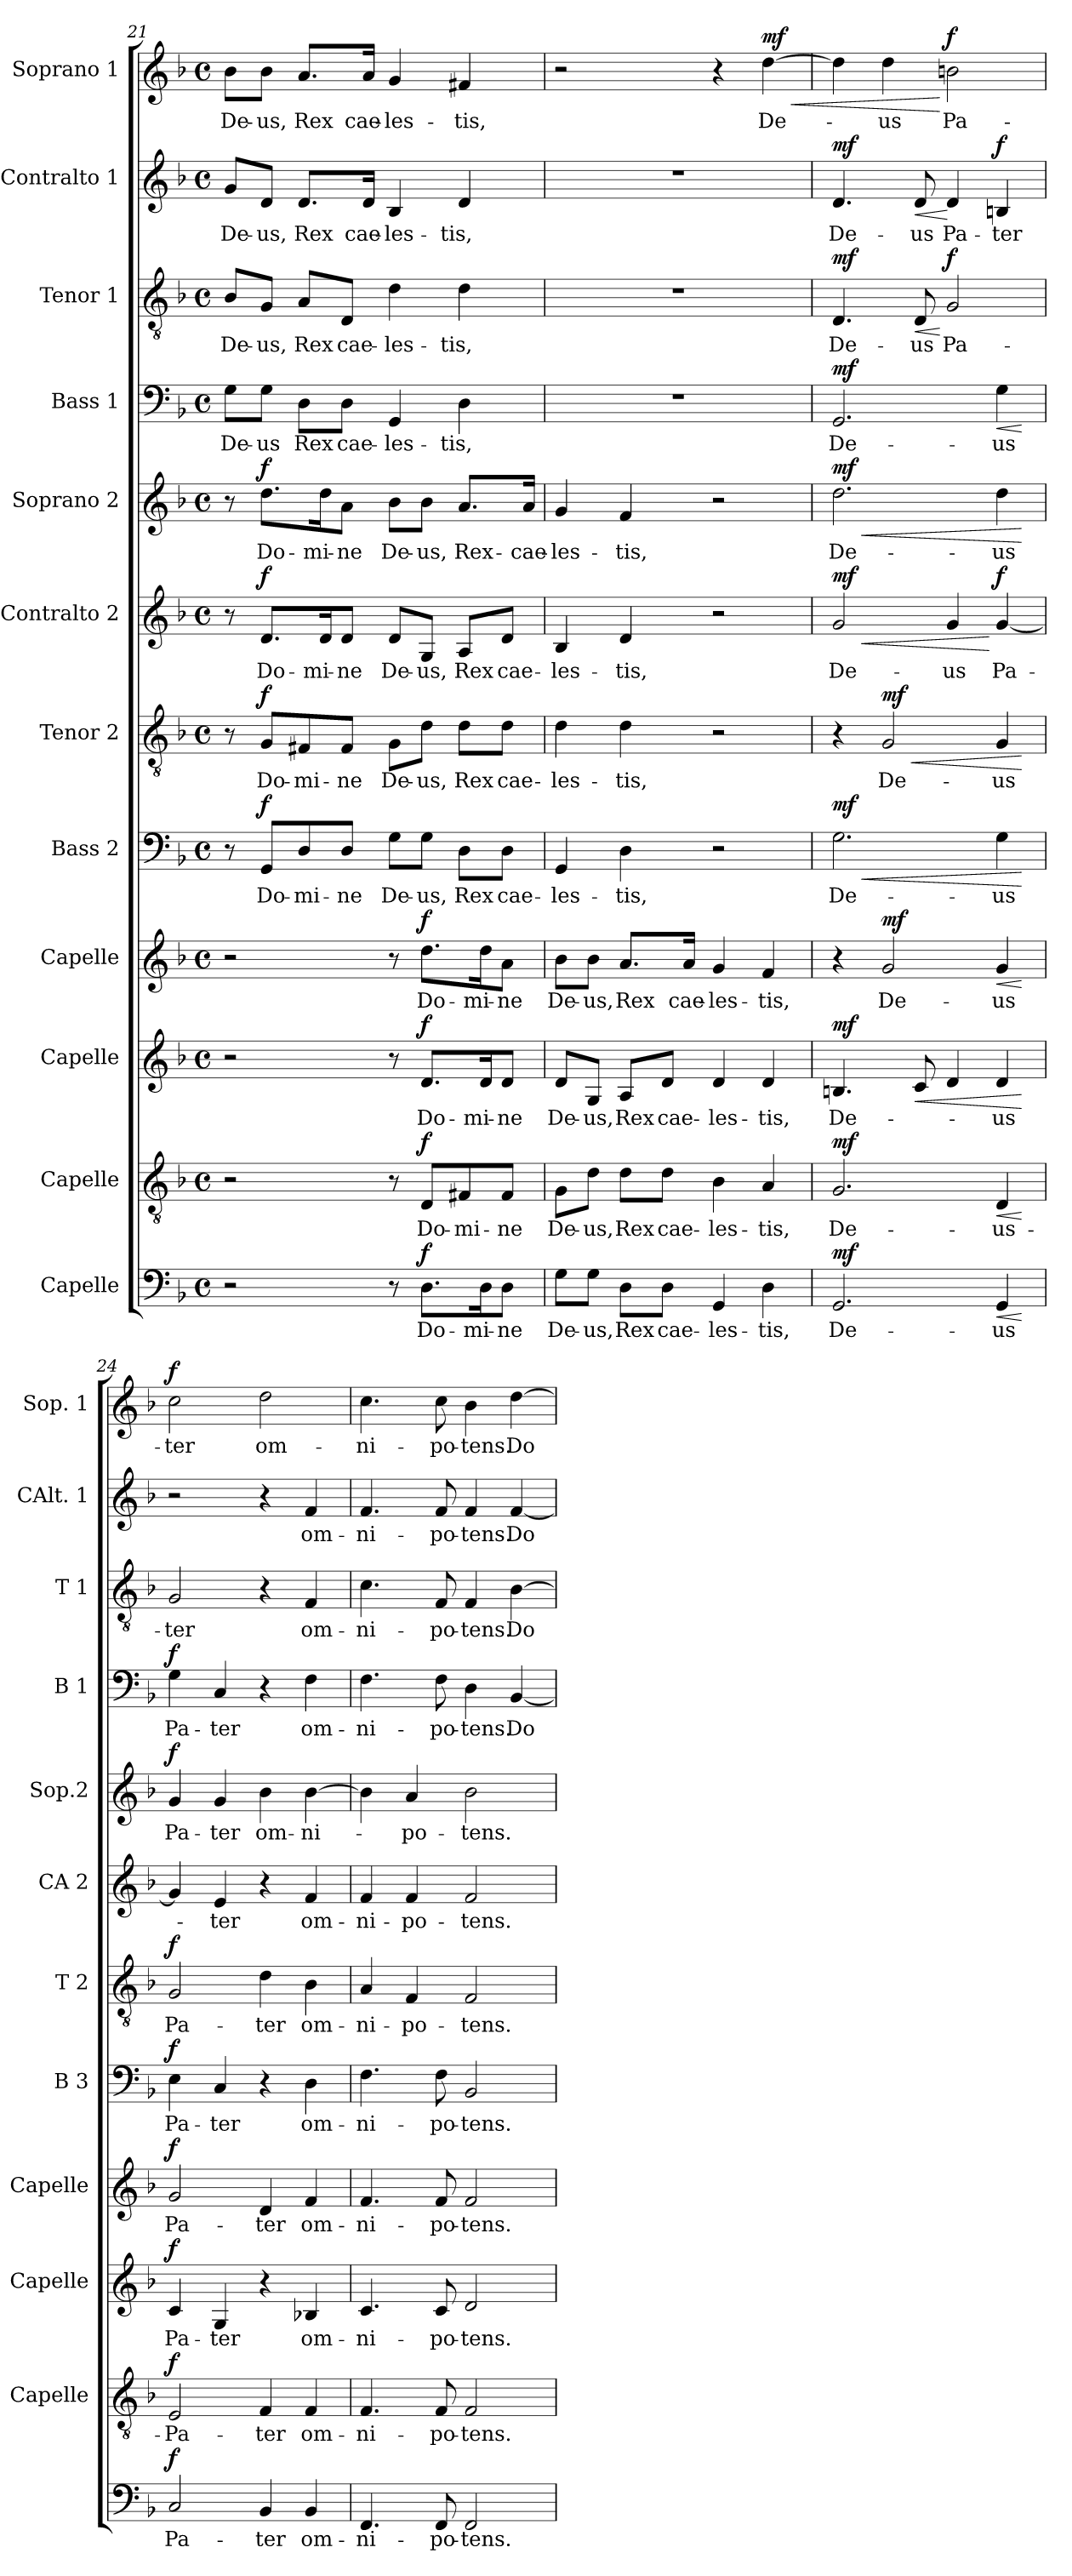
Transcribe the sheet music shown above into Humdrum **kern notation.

**kern	**text	**dynam	**kern	**text	**dynam	**kern	**text	**dynam	**kern	**text	**dynam	**kern	**text	**dynam	**kern	**text	**dynam	**kern	**text	**dynam	**kern	**text	**dynam	**kern	**text	**dynam	**kern	**text	**dynam	**kern	**text	**dynam	**kern	**text	**dynam
*part12	*part12	*part12	*part11	*part11	*part11	*part10	*part10	*part10	*part9	*part9	*part9	*part8	*part8	*part8	*part7	*part7	*part7	*part6	*part6	*part6	*part5	*part5	*part5	*part4	*part4	*part4	*part3	*part3	*part3	*part2	*part2	*part2	*part1	*part1	*part1
*staff12	*staff12	*staff12	*staff11	*staff11	*staff11	*staff10	*staff10	*staff10	*staff9	*staff9	*staff9	*staff8	*staff8	*staff8	*staff7	*staff7	*staff7	*staff6	*staff6	*staff6	*staff5	*staff5	*staff5	*staff4	*staff4	*staff4	*staff3	*staff3	*staff3	*staff2	*staff2	*staff2	*staff1	*staff1	*staff1
*I"Capelle	*	*	*I"Capelle	*	*	*I"Capelle	*	*	*I"Capelle	*	*	*I"Bass 2	*	*	*I"Tenor 2	*	*	*I"Contralto 2	*	*	*I"Soprano 2	*	*	*I"Bass 1	*	*	*I"Tenor 1	*	*	*I"Contralto 1	*	*	*I"Soprano 1	*	*
*	*	*	*I'Capelle	*	*	*I'Capelle	*	*	*I'Capelle	*	*	*I'B 3	*	*	*I'T 2	*	*	*I'CA 2	*	*	*I'Sop.2	*	*	*I'B 1	*	*	*I'T 1	*	*	*I'CAlt. 1	*	*	*I'Sop. 1	*	*
*clefF4	*	*	*clefGv2	*	*	*clefG2	*	*	*clefG2	*	*	*clefF4	*	*	*clefGv2	*	*	*clefG2	*	*	*clefG2	*	*	*clefF4	*	*	*clefGv2	*	*	*clefG2	*	*	*clefG2	*	*
*k[b-]	*	*	*k[b-]	*	*	*k[b-]	*	*	*k[b-]	*	*	*k[b-]	*	*	*k[b-]	*	*	*k[b-]	*	*	*k[b-]	*	*	*k[b-]	*	*	*k[b-]	*	*	*k[b-]	*	*	*k[b-]	*	*
*F:	*	*	*F:	*	*	*F:	*	*	*F:	*	*	*F:	*	*	*F:	*	*	*F:	*	*	*F:	*	*	*F:	*	*	*F:	*	*	*F:	*	*	*F:	*	*
*M4/4	*	*	*M4/4	*	*	*M4/4	*	*	*M4/4	*	*	*M4/4	*	*	*M4/4	*	*	*M4/4	*	*	*M4/4	*	*	*M4/4	*	*	*M4/4	*	*	*M4/4	*	*	*M4/4	*	*
*met(c)	*	*	*met(c)	*	*	*met(c)	*	*	*met(c)	*	*	*met(c)	*	*	*met(c)	*	*	*met(c)	*	*	*met(c)	*	*	*met(c)	*	*	*met(c)	*	*	*met(c)	*	*	*met(c)	*	*
=21	=21	=21	=21	=21	=21	=21	=21	=21	=21	=21	=21	=21	=21	=21	=21	=21	=21	=21	=21	=21	=21	=21	=21	=21	=21	=21	=21	=21	=21	=21	=21	=21	=21	=21	=21
2r	.	.	2r	.	.	2r	.	.	2r	.	.	8r	.	.	8r	.	.	8r	.	.	8r	.	.	8G\L	De-	.	8B-/L	De-	.	8g/L	De-	.	8b-\L	De-	.
!	!	!	!	!	!	!	!	!	!	!	!	!	!	!LO:DY:a	!	!	!LO:DY:a	!	!	!LO:DY:a	!	!	!LO:DY:a	!	!	!	!	!	!	!	!	!	!	!	!
.	.	.	.	.	.	.	.	.	.	.	.	8GG/L	Do-	f	8G/L	Do-	f	8.d/L	Do-	f	8.dd\L	Do-	f	8G\J	-us	.	8G/J	-us,	.	8d/J	-us,	.	8b-\J	-us,	.
.	.	.	.	.	.	.	.	.	.	.	.	8D/	-mi-	.	8F#X/	-mi-	.	.	.	.	.	.	.	8D\L	Rex	.	8A/L	Rex	.	8.d/L	Rex	.	8.a/L	Rex	.
.	.	.	.	.	.	.	.	.	.	.	.	.	.	.	.	.	.	16d/k	-mi-	.	16dd\k	-mi-	.	.	.	.	.	.	.	.	.	.	.	.	.
.	.	.	.	.	.	.	.	.	.	.	.	8D/J	-ne	.	8F#/J	-ne	.	8d/J	-ne	.	8a\J	-ne	.	8D\J	cae-	.	8D/J	cae-	.	.	.	.	.	.	.
.	.	.	.	.	.	.	.	.	.	.	.	.	.	.	.	.	.	.	.	.	.	.	.	.	.	.	.	.	.	16d/Jk	cae-	.	16a/Jk	cae-	.
8r	.	.	8r	.	.	8r	.	.	8r	.	.	8G\L	De-	.	8G\L	De-	.	8d/L	De-	.	8b-\L	De-	.	4GG/	-les-	.	4d\	-les-	.	4B-/	-les-	.	4g/	-les-	.
!	!	!LO:DY:a	!	!	!LO:DY:a	!	!	!LO:DY:a	!	!	!LO:DY:a	!	!	!	!	!	!	!	!	!	!	!	!	!	!	!	!	!	!	!	!	!	!	!	!
8.D\L	Do-	f	8D/L	Do-	f	8.d/L	Do-	f	8.dd\L	Do-	f	8G\J	-us,	.	8d\J	-us,	.	8G/J	-us,	.	8b-\J	-us,	.	.	.	.	.	.	.	.	.	.	.	.	.
.	.	.	8F#X/	-mi-	.	.	.	.	.	.	.	8D\L	Rex	.	8d\L	Rex	.	8A/L	Rex	.	8.a/L	Rex-	.	4D\	-tis,	.	4d\	-tis,	.	4d/	-tis,	.	4f#X/	-tis,	.
16D\k	-mi-	.	.	.	.	16d/k	-mi-	.	16dd\k	-mi-	.	.	.	.	.	.	.	.	.	.	.	.	.	.	.	.	.	.	.	.	.	.	.	.	.
8D\J	-ne	.	8F#/J	-ne	.	8d/J	-ne	.	8a\J	-ne	.	8D\J	cae-	.	8d\J	cae-	.	8d/J	cae-	.	.	.	.	.	.	.	.	.	.	.	.	.	.	.	.
.	.	.	.	.	.	.	.	.	.	.	.	.	.	.	.	.	.	.	.	.	16a/Jk	-cae-	.	.	.	.	.	.	.	.	.	.	.	.	.
=22	=22	=22	=22	=22	=22	=22	=22	=22	=22	=22	=22	=22	=22	=22	=22	=22	=22	=22	=22	=22	=22	=22	=22	=22	=22	=22	=22	=22	=22	=22	=22	=22	=22	=22	=22
8G\L	De-	.	8G\L	De-	.	8d/L	De-	.	8b-\L	De-	.	4GG/	-les-	.	4d\	-les-	.	4B-/	-les-	.	4g/	-les-	.	1r	.	.	1r	.	.	1r	.	.	2r	.	.
8G\J	-us,	.	8d\J	-us,	.	8G/J	-us,	.	8b-\J	-us,	.	.	.	.	.	.	.	.	.	.	.	.	.	.	.	.	.	.	.	.	.	.	.	.	.
8D\L	Rex	.	8d\L	Rex	.	8A/L	Rex	.	8.a/L	Rex	.	4D\	-tis,	.	4d\	-tis,	.	4d/	-tis,	.	4f/	-tis,	.	.	.	.	.	.	.	.	.	.	.	.	.
8D\J	cae-	.	8d\J	cae-	.	8d/J	cae-	.	.	.	.	.	.	.	.	.	.	.	.	.	.	.	.	.	.	.	.	.	.	.	.	.	.	.	.
.	.	.	.	.	.	.	.	.	16a/Jk	cae-	.	.	.	.	.	.	.	.	.	.	.	.	.	.	.	.	.	.	.	.	.	.	.	.	.
4GG/	-les-	.	4B-\	-les-	.	4d/	-les-	.	4g/	-les-	.	2r	.	.	2r	.	.	2r	.	.	2r	.	.	.	.	.	.	.	.	.	.	.	4r	.	.
!	!	!	!	!	!	!	!	!	!	!	!	!	!	!	!	!	!	!	!	!	!	!	!	!	!	!	!	!	!	!	!	!	!	!	!LO:HP:b
!	!	!	!	!	!	!	!	!	!	!	!	!	!	!	!	!	!	!	!	!	!	!	!	!	!	!	!	!	!	!	!	!	!	!	!LO:DY:n=1:a
4D\	-tis,	.	4A/	-tis,	.	4d/	-tis,	.	4f/	-tis,	.	.	.	.	.	.	.	.	.	.	.	.	.	.	.	.	.	.	.	.	.	.	[4dd\	De-	< mf
=23	=23	=23	=23	=23	=23	=23	=23	=23	=23	=23	=23	=23	=23	=23	=23	=23	=23	=23	=23	=23	=23	=23	=23	=23	=23	=23	=23	=23	=23	=23	=23	=23	=23	=23	=23
!	!	!LO:DY:a	!	!	!LO:DY:a	!	!	!LO:DY:a	!	!	!	!	!	!LO:HP:b	!	!	!	!	!	!LO:HP:b	!	!	!LO:HP:b	!	!	!	!	!	!	!	!	!	!	!	!
!	!	!	!	!	!	!	!	!	!	!	!	!	!	!LO:DY:n=1:a	!	!	!	!	!	!LO:DY:n=1:a	!	!	!LO:DY:n=1:a	!	!	!LO:DY:a	!	!	!LO:DY:a	!	!	!LO:DY:a	!	!	!
2.GG/	De-	mf	2.G/	De-	mf	4.Bn/	De-	mf	4r	.	.	2.G\	De-	< mf	4r	.	.	2g/	De-	< mf	2.dd\	De-	< mf	2.GG/	De-	mf	4.D/	De-	mf	4.d/	De-	mf	4dd\]	.	.
!	!	!	!	!	!	!	!	!	!	!	!LO:DY:a	!	!	!	!	!	!LO:HP:b	!	!	!	!	!	!	!	!	!	!	!	!	!	!	!	!	!	!
!	!	!	!	!	!	!	!	!	!	!	!	!	!	!	!	!	!LO:DY:n=1:a	!	!	!	!	!	!	!	!	!	!	!	!	!	!	!	!	!	!
.	.	.	.	.	.	.	.	.	2g/	De-	mf	.	.	.	2G/	De-	< mf	.	.	.	.	.	.	.	.	.	.	.	.	.	.	.	4dd\	-us	.
!	!	!	!	!	!	!	!	!LO:HP:b	!	!	!	!	!	!	!	!	!	!	!	!	!	!	!	!	!	!	!	!	!LO:HP:b	!	!	!LO:HP:b	!	!	!
.	.	.	.	.	.	8c/	.	<	.	.	.	.	.	.	.	.	.	.	.	.	.	.	.	.	.	.	8D/	-us	<	8d/	-us	<	.	.	.
!	!	!	!	!	!	!	!	!	!	!	!	!	!	!	!	!	!	!	!	!	!	!	!	!	!	!	!	!	!LO:DY:n=1:a	!	!	!	!	!	!LO:DY:n=1:a
.	.	.	.	.	.	4d/	.	.	.	.	.	.	.	.	.	.	.	4g/	-us	.	.	.	.	.	.	.	2G/	Pa-	[ f	4d/	Pa-	[	2bn\	Pa-	[ f
!	!	!LO:HP:b	!	!	!LO:HP:b	!	!	!	!	!	!LO:HP:b	!	!	!	!	!	!	!	!	!LO:DY:n=2:a	!	!	!	!	!	!LO:HP:b	!	!	!	!	!	!LO:DY:a	!	!	!
4GG/	-us	<	4D/	-us-	<	4d/	-us	.	4g/	-us	<	4G\	-us	.	4G/	-us	.	[4g/	Pa-	[ f	4dd\	-us	.	4G\	-us	<	.	.	.	4Bn/	-ter	f	.	.	.
.	.	[	.	.	[	.	.	[	.	.	[	.	.	[	.	.	[	.	.	.	.	.	[	.	.	[	.	.	.	.	.	.	.	.	.
!!LO:PB:g=z
=24	=24	=24	=24	=24	=24	=24	=24	=24	=24	=24	=24	=24	=24	=24	=24	=24	=24	=24	=24	=24	=24	=24	=24	=24	=24	=24	=24	=24	=24	=24	=24	=24	=24	=24	=24
!	!	!LO:DY:a	!	!	!LO:DY:a	!	!	!LO:DY:a	!	!	!LO:DY:a	!	!	!LO:DY:a	!	!	!LO:DY:a	!	!	!	!	!	!LO:DY:a	!	!	!LO:DY:a	!	!	!	!	!	!	!	!	!LO:DY:a
2C/	Pa-	f	2E/	-Pa-	f	4c/	Pa-	f	2g/	Pa-	f	4E\	Pa-	f	2G/	Pa-	f	4g/]	.	.	4g/	Pa-	f	4G\	Pa-	f	2G/	-ter	.	2r	.	.	2cc\	-ter	f
.	.	.	.	.	.	4G/	-ter	.	.	.	.	4C/	-ter	.	.	.	.	4e/	-ter	.	4g/	-ter	.	4C/	-ter	.	.	.	.	.	.	.	.	.	.
4BB-/	-ter	.	4F/	-ter	.	4r	.	.	4d/	-ter	.	4r	.	.	4d\	-ter	.	4r	.	.	4b-\	om-	.	4r	.	.	4r	.	.	4r	.	.	2dd\	om-	.
4BB-/	om-	.	4F/	om-	.	4B-X/	om-	.	4f/	om-	.	4D\	om-	.	4B-\	om-	.	4f/	om-	.	[4b-\	-ni-	.	4F\	om-	.	4F/	om-	.	4f/	om-	.	.	.	.
=25	=25	=25	=25	=25	=25	=25	=25	=25	=25	=25	=25	=25	=25	=25	=25	=25	=25	=25	=25	=25	=25	=25	=25	=25	=25	=25	=25	=25	=25	=25	=25	=25	=25	=25	=25
4.FF/	-ni-	.	4.F/	-ni-	.	4.c/	-ni-	.	4.f/	-ni-	.	4.F\	-ni-	.	4A/	-ni-	.	4f/	-ni-	.	4b-\]	.	.	4.F\	-ni-	.	4.c\	-ni-	.	4.f/	-ni-	.	4.cc\	-ni-	.
.	.	.	.	.	.	.	.	.	.	.	.	.	.	.	4F/	-po-	.	4f/	-po-	.	4a/	-po-	.	.	.	.	.	.	.	.	.	.	.	.	.
8FF/	-po-	.	8F/	-po-	.	8c/	-po-	.	8f/	-po-	.	8F\	-po-	.	.	.	.	.	.	.	.	.	.	8F\	-po-	.	8F/	-po-	.	8f/	-po-	.	8cc\	-po-	.
2FF/	-tens.	.	2F/	-tens.	.	2d/	-tens.	.	2f/	-tens.	.	2BB-/	-tens.	.	2F/	-tens.	.	2f/	-tens.	.	2b-\	-tens.	.	4D\	-tens.	.	4F/	-tens.	.	4f/	-tens.	.	4b-\	-tens.	.
.	.	.	.	.	.	.	.	.	.	.	.	.	.	.	.	.	.	.	.	.	.	.	.	[4BB-/	Do-	.	[4B-\	Do-	.	[4f/	Do-	.	[4dd\	Do-	.
=	=	=	=	=	=	=	=	=	=	=	=	=	=	=	=	=	=	=	=	=	=	=	=	=	=	=	=	=	=	=	=	=	=	=	=
*-	*-	*-	*-	*-	*-	*-	*-	*-	*-	*-	*-	*-	*-	*-	*-	*-	*-	*-	*-	*-	*-	*-	*-	*-	*-	*-	*-	*-	*-	*-	*-	*-	*-	*-	*-
